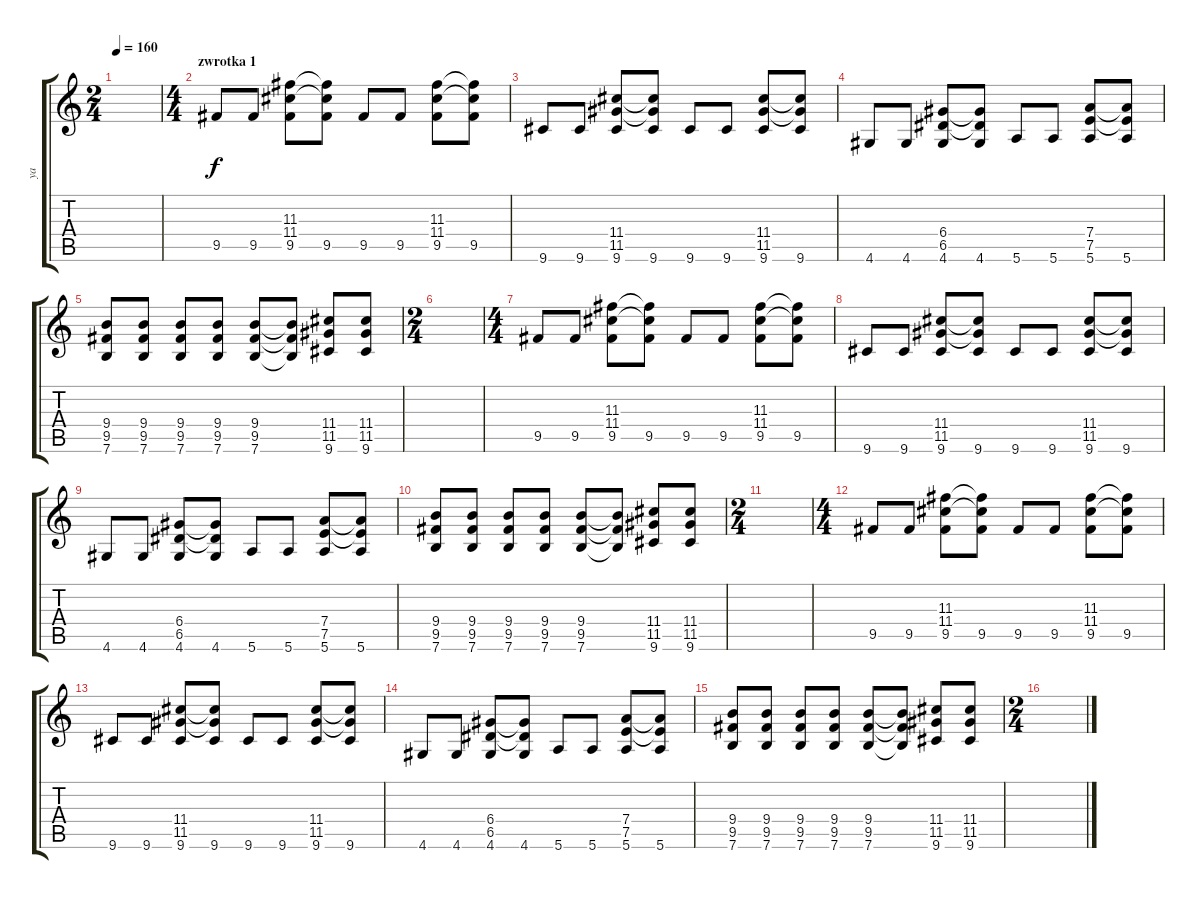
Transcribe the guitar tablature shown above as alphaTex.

\track ("ya" "ya") {instrument overdrivenguitar}
\staff {score tabs}
\tuning (E4 B3 G3 D3 A2 E2) {hide}
\ts (2 4)
\tempo 160
\clef g2
\ks c
|
\ts (4 4)
\section ("" "zwrotka 1")
9.5.8 9.5.8 (11.3 11.4 9.5).8 (11.3{t} 11.4{t} 9.5).8 9.5.8 9.5.8 (11.3 11.4 9.5).8 (11.3{t} 11.4{t} 9.5).8 |
9.6.8 9.6.8 (11.4 11.5 9.6).8 (11.4{t} 11.5{t} 9.6).8 9.6.8 9.6.8 (11.4 11.5 9.6).8 (11.4{t} 11.5{t} 9.6).8 |
4.6.8 4.6.8 (6.4 6.5 4.6).8 (6.4{t} 6.5{t} 4.6).8 5.6.8 5.6.8 (7.4 7.5 5.6).8 (7.4{t} 7.5{t} 5.6).8 |
(9.4 9.5 7.6).8 (9.4 9.5 7.6).8 (9.4 9.5 7.6).8 (9.4 9.5 7.6).8 (9.4 9.5 7.6).8 (9.4{t} 9.5{t} 7.6{t}).8 (11.4 11.5 9.6).8 (11.4 11.5 9.6).8 |
\ts (2 4)
|
\ts (4 4)
9.5.8 9.5.8 (11.3 11.4 9.5).8 (11.3{t} 11.4{t} 9.5).8 9.5.8 9.5.8 (11.3 11.4 9.5).8 (11.3{t} 11.4{t} 9.5).8 |
9.6.8 9.6.8 (11.4 11.5 9.6).8 (11.4{t} 11.5{t} 9.6).8 9.6.8 9.6.8 (11.4 11.5 9.6).8 (11.4{t} 11.5{t} 9.6).8 |
4.6.8 4.6.8 (6.4 6.5 4.6).8 (6.4{t} 6.5{t} 4.6).8 5.6.8 5.6.8 (7.4 7.5 5.6).8 (7.4{t} 7.5{t} 5.6).8 |
(9.4 9.5 7.6).8 (9.4 9.5 7.6).8 (9.4 9.5 7.6).8 (9.4 9.5 7.6).8 (9.4 9.5 7.6).8 (9.4{t} 9.5{t} 7.6{t}).8 (11.4 11.5 9.6).8 (11.4 11.5 9.6).8 |
\ts (2 4)
|
\ts (4 4)
9.5.8 9.5.8 (11.3 11.4 9.5).8 (11.3{t} 11.4{t} 9.5).8 9.5.8 9.5.8 (11.3 11.4 9.5).8 (11.3{t} 11.4{t} 9.5).8 |
9.6.8 9.6.8 (11.4 11.5 9.6).8 (11.4{t} 11.5{t} 9.6).8 9.6.8 9.6.8 (11.4 11.5 9.6).8 (11.4{t} 11.5{t} 9.6).8 |
4.6.8 4.6.8 (6.4 6.5 4.6).8 (6.4{t} 6.5{t} 4.6).8 5.6.8 5.6.8 (7.4 7.5 5.6).8 (7.4{t} 7.5{t} 5.6).8 |
(9.4 9.5 7.6).8 (9.4 9.5 7.6).8 (9.4 9.5 7.6).8 (9.4 9.5 7.6).8 (9.4 9.5 7.6).8 (9.4{t} 9.5{t} 7.6{t}).8 (11.4 11.5 9.6).8 (11.4 11.5 9.6).8 |
\ts (2 4)
